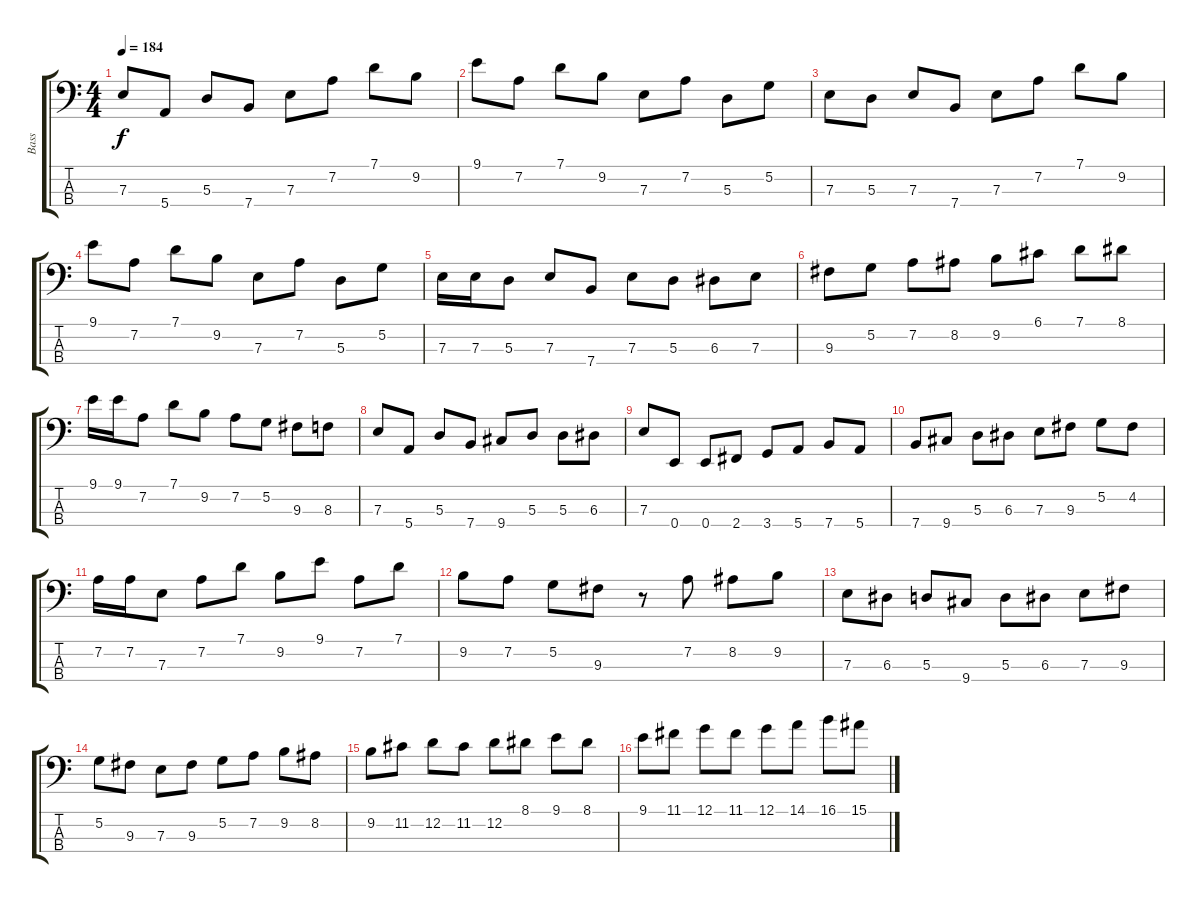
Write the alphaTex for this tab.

\track ("Bass" "Bass") {instrument electricbassfinger}
\staff {score tabs}
\tuning (G2 D2 A1 E1) {hide}
\ts (4 4)
\tempo 184
\clef f4
\ks c
7.3.8{dy f instrument electricbassfinger} 5.4.8 5.3.8 7.4.8 7.3.8 7.2.8 7.1.8 9.2.8 |
9.1.8 7.2.8 7.1.8 9.2.8 7.3.8 7.2.8 5.3.8 5.2.8 |
7.3.8 5.3.8 7.3.8 7.4.8 7.3.8 7.2.8 7.1.8 9.2.8 |
9.1.8 7.2.8 7.1.8 9.2.8 7.3.8 7.2.8 5.3.8 5.2.8 |
7.3.16 7.3.16 5.3.8 7.3.8 7.4.8 7.3.8 5.3.8 6.3.8 7.3.8 |
9.3.8 5.2.8 7.2.8 8.2.8 9.2.8 6.1.8 7.1.8 8.1.8 |
9.1.16 9.1.16 7.2.8 7.1.8 9.2.8 7.2.8 5.2.8 9.3.8 8.3.8 |
7.3.8 5.4.8 5.3.8 7.4.8 9.4.8 5.3.8 5.3.8 6.3.8 |
7.3.8 0.4.8 0.4.8 2.4.8 3.4.8 5.4.8 7.4.8 5.4.8 |
7.4.8 9.4.8 5.3.8 6.3.8 7.3.8 9.3.8 5.2.8 4.2.8 |
7.2.16 7.2.16 7.3.8 7.2.8 7.1.8 9.2.8 9.1.8 7.2.8 7.1.8 |
9.2.8 7.2.8 5.2.8 9.3.8 r.8 7.2.8 8.2.8 9.2.8 |
7.3.8 6.3.8 5.3.8 9.4.8 5.3.8 6.3.8 7.3.8 9.3.8 |
5.2.8 9.3.8 7.3.8 9.3.8 5.2.8 7.2.8 9.2.8 8.2.8 |
9.2.8 11.2.8 12.2.8 11.2.8 12.2.8 8.1.8 9.1.8 8.1.8 |
9.1.8 11.1.8 12.1.8 11.1.8 12.1.8 14.1.8 16.1.8 15.1.8
